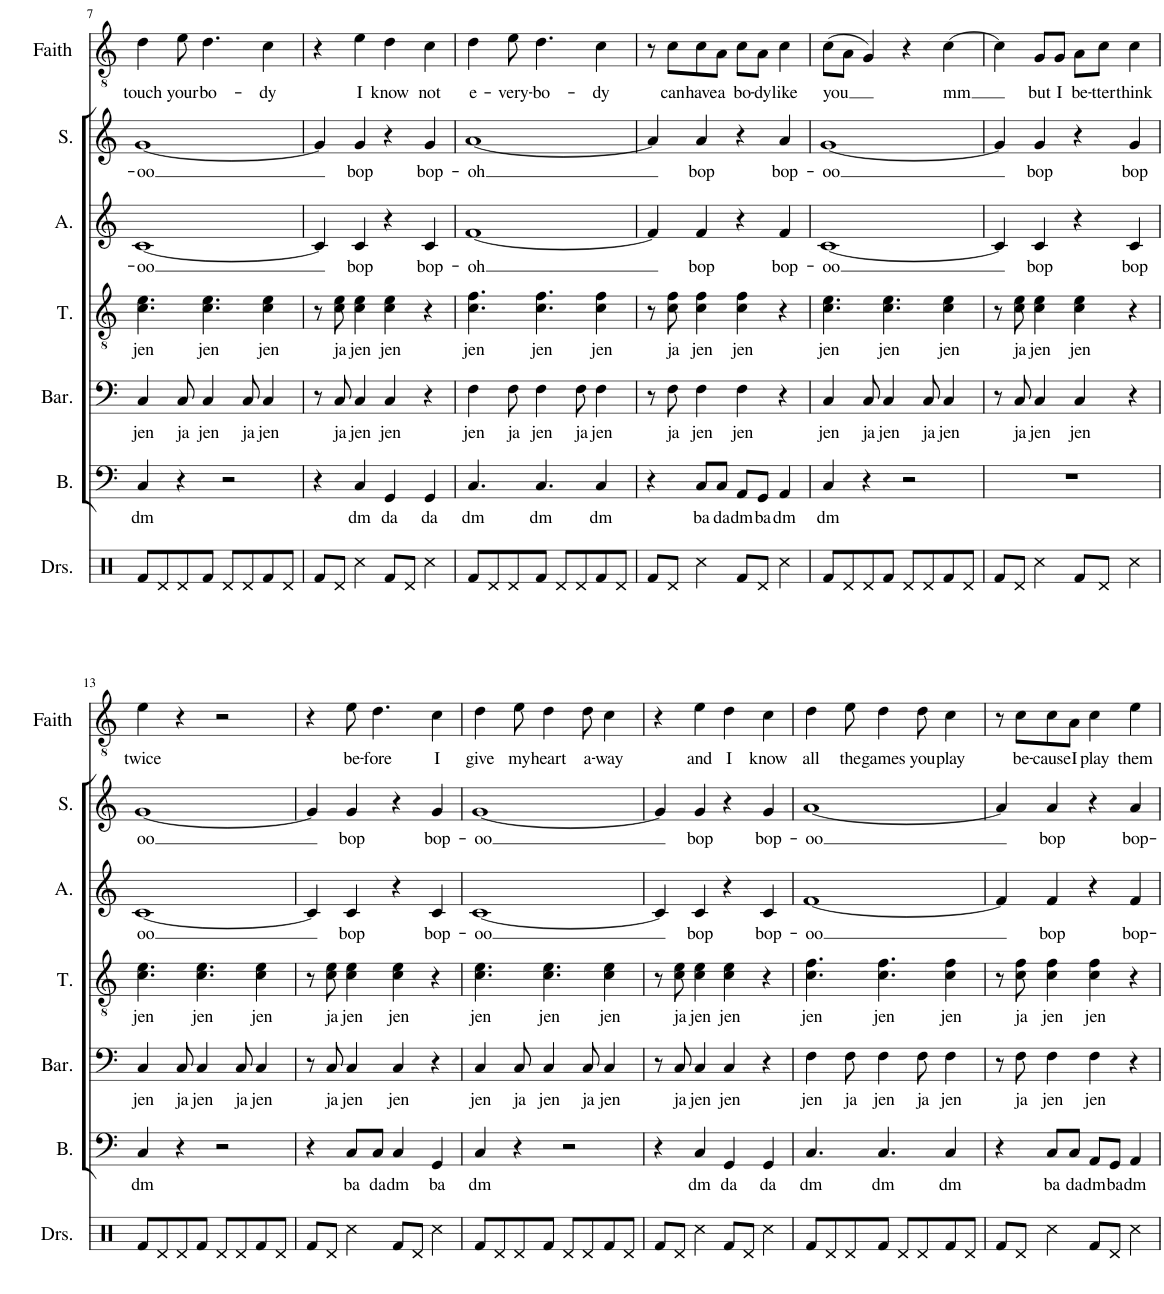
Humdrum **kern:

**kern	**text	**kern	**text	**kern	**text	**kern	**text	**kern	**text	**kern	**text
*part6	*part6	*part5	*part5	*part4	*part4	*part3	*part3	*part2	*part2	*part1	*part1
*staff6	*staff6	*staff5	*staff5	*staff4	*staff4	*staff3	*staff3	*staff2	*staff2	*staff1	*staff1
*I"Bass	*	*I"Baritone	*	*I"Tenor	*	*I"Alto	*	*I"Soprano	*	*I"Faith Solo	*
*I'B.	*	*I'Bar.	*	*I'T.	*	*I'A.	*	*I'S.	*	*I'Faith	*
!!LO:PB:g=z
*clefF4	*	*clefF4	*	*clefGv2	*	*clefG2	*	*clefG2	*	*clefGv2	*
*k[]	*	*k[]	*	*k[]	*	*k[]	*	*k[]	*	*k[]	*
*M2/2	*	*M2/2	*	*M2/2	*	*M2/2	*	*M2/2	*	*M2/2	*
*met(c|)	*	*met(c|)	*	*met(c|)	*	*met(c|)	*	*met(c|)	*	*met(c|)	*
=7	=7	=7	=7	=7	=7	=7	=7	=7	=7	=7	=7
!	!LO:LY:b	!	!LO:LY:b	!	!LO:LY:b	!	!LO:LY:b	!	!LO:LY:b	!	!LO:LY:b
4C/	dm	4C/	jen	4.c\ 4.e\	jen	[1c	-oo	[1g	-oo	4d\	touch
!	!	!	!LO:LY:b	!	!	!	!	!	!	!	!LO:LY:b
4r	.	8C/	ja	.	.	.	.	.	.	8e\	your
!	!	!	!LO:LY:b	!	!LO:LY:b	!	!	!	!	!	!LO:LY:b
.	.	4C/	jen	4.c\ 4.e\	jen	.	.	.	.	4.d\	bo-
2r	.	.	.	.	.	.	.	.	.	.	.
!	!	!	!LO:LY:b	!	!	!	!	!	!	!	!
.	.	8C/	ja	.	.	.	.	.	.	.	.
!	!	!	!LO:LY:b	!	!LO:LY:b	!	!	!	!	!	!LO:LY:b
.	.	4C/	jen	4c\ 4e\	jen	.	.	.	.	4c\	-dy
=8	=8	=8	=8	=8	=8	=8	=8	=8	=8	=8	=8
4r	.	8r	.	8r	.	4c/]	.	4g/]	.	4r	.
!	!	!	!LO:LY:b	!	!LO:LY:b	!	!	!	!	!	!
.	.	8C/	ja	8c\ 8e\	ja	.	.	.	.	.	.
!	!LO:LY:b	!	!LO:LY:b	!	!LO:LY:b	!	!LO:LY:b	!	!LO:LY:b	!	!LO:LY:b
4C/	dm	4C/	jen	4c\ 4e\	jen	4c/	bop	4g/	bop	4e\	I
!	!LO:LY:b	!	!LO:LY:b	!	!LO:LY:b	!	!	!	!	!	!LO:LY:b
4GG/	da	4C/	jen	4c\ 4e\	jen	4r	.	4r	.	4d\	know
!	!LO:LY:b	!	!	!	!	!	!LO:LY:b	!	!LO:LY:b	!	!LO:LY:b
4GG/	da	4r	.	4r	.	4c/	bop-	4g/	bop-	4c\	not
=9	=9	=9	=9	=9	=9	=9	=9	=9	=9	=9	=9
!	!LO:LY:b	!	!LO:LY:b	!	!LO:LY:b	!	!LO:LY:b	!	!LO:LY:b	!	!LO:LY:b
4.C/	dm	4F\	jen	4.c\ 4.f\	jen	[1f	-oh	[1a	-oh	4d\	e-
!	!	!	!LO:LY:b	!	!	!	!	!	!	!	!LO:LY:b
.	.	8F\	ja	.	.	.	.	.	.	8e\	-very-
!	!LO:LY:b	!	!LO:LY:b	!	!LO:LY:b	!	!	!	!	!	!LO:LY:b
4.C/	dm	4F\	jen	4.c\ 4.f\	jen	.	.	.	.	4.d\	-bo-
!	!	!	!LO:LY:b	!	!	!	!	!	!	!	!
.	.	8F\	ja	.	.	.	.	.	.	.	.
!	!LO:LY:b	!	!LO:LY:b	!	!LO:LY:b	!	!	!	!	!	!LO:LY:b
4C/	dm	4F\	jen	4c\ 4f\	jen	.	.	.	.	4c\	-dy
=10	=10	=10	=10	=10	=10	=10	=10	=10	=10	=10	=10
4r	.	8r	.	8r	.	4f/]	.	4a/]	.	8r	.
!	!	!	!LO:LY:b	!	!LO:LY:b	!	!	!	!	!	!LO:LY:b
.	.	8F\	ja	8c\ 8f\	ja	.	.	.	.	8c\L	can
!	!LO:LY:b	!	!LO:LY:b	!	!LO:LY:b	!	!LO:LY:b	!	!LO:LY:b	!	!LO:LY:b
8C/L	ba	4F\	jen	4c\ 4f\	jen	4f/	bop	4a/	bop	8c\	have
!	!LO:LY:b	!	!	!	!	!	!	!	!	!	!LO:LY:b
8C/J	da	.	.	.	.	.	.	.	.	8A\J	a
!	!LO:LY:b	!	!LO:LY:b	!	!LO:LY:b	!	!	!	!	!	!LO:LY:b
8AA/L	dm	4F\	jen	4c\ 4f\	jen	4r	.	4r	.	8c\L	bo-
!	!LO:LY:b	!	!	!	!	!	!	!	!	!	!LO:LY:b
8GG/J	ba	.	.	.	.	.	.	.	.	8A\J	-dy
!	!LO:LY:b	!	!	!	!	!	!LO:LY:b	!	!LO:LY:b	!	!LO:LY:b
4AA/	dm	4r	.	4r	.	4f/	bop-	4a/	bop-	4c\	like
=11	=11	=11	=11	=11	=11	=11	=11	=11	=11	=11	=11
!	!LO:LY:b	!	!LO:LY:b	!	!LO:LY:b	!	!LO:LY:b	!	!LO:LY:b	!	!LO:LY:b
4C/	dm	4C/	jen	4.c\ 4.e\	jen	[1c	-oo	[1g	-oo	(8c\L	you
.	.	.	.	.	.	.	.	.	.	8A\J	.
!	!	!	!LO:LY:b	!	!	!	!	!	!	!	!
4r	.	8C/	ja	.	.	.	.	.	.	4G/)	.
!	!	!	!LO:LY:b	!	!LO:LY:b	!	!	!	!	!	!
.	.	4C/	jen	4.c\ 4.e\	jen	.	.	.	.	.	.
2r	.	.	.	.	.	.	.	.	.	4r	.
!	!	!	!LO:LY:b	!	!	!	!	!	!	!	!
.	.	8C/	ja	.	.	.	.	.	.	.	.
!	!	!	!LO:LY:b	!	!LO:LY:b	!	!	!	!	!	!LO:LY:b
.	.	4C/	jen	4c\ 4e\	jen	.	.	.	.	[4c\	mm
=12	=12	=12	=12	=12	=12	=12	=12	=12	=12	=12	=12
1r	.	8r	.	8r	.	4c/]	.	4g/]	.	4c\]	.
!	!	!	!LO:LY:b	!	!LO:LY:b	!	!	!	!	!	!
.	.	8C/	ja	8c\ 8e\	ja	.	.	.	.	.	.
!	!	!	!LO:LY:b	!	!LO:LY:b	!	!LO:LY:b	!	!LO:LY:b	!	!LO:LY:b
.	.	4C/	jen	4c\ 4e\	jen	4c/	bop	4g/	bop	8G/L	but
!	!	!	!	!	!	!	!	!	!	!	!LO:LY:b
.	.	.	.	.	.	.	.	.	.	8G/J	I
!	!	!	!LO:LY:b	!	!LO:LY:b	!	!	!	!	!	!LO:LY:b
.	.	4C/	jen	4c\ 4e\	jen	4r	.	4r	.	8A\L	be-
!	!	!	!	!	!	!	!	!	!	!	!LO:LY:b
.	.	.	.	.	.	.	.	.	.	8c\J	-tter
!	!	!	!	!	!	!	!LO:LY:b	!	!LO:LY:b	!	!LO:LY:b
.	.	4r	.	4r	.	4c/	bop	4g/	bop	4c\	think
!!LO:LB:g=z
=13	=13	=13	=13	=13	=13	=13	=13	=13	=13	=13	=13
!	!LO:LY:b	!	!LO:LY:b	!	!LO:LY:b	!	!LO:LY:b	!	!LO:LY:b	!	!LO:LY:b
4C/	dm	4C/	jen	4.c\ 4.e\	jen	[1c	oo	[1g	oo	4e\	twice
!	!	!	!LO:LY:b	!	!	!	!	!	!	!	!
4r	.	8C/	ja	.	.	.	.	.	.	4r	.
!	!	!	!LO:LY:b	!	!LO:LY:b	!	!	!	!	!	!
.	.	4C/	jen	4.c\ 4.e\	jen	.	.	.	.	.	.
2r	.	.	.	.	.	.	.	.	.	2r	.
!	!	!	!LO:LY:b	!	!	!	!	!	!	!	!
.	.	8C/	ja	.	.	.	.	.	.	.	.
!	!	!	!LO:LY:b	!	!LO:LY:b	!	!	!	!	!	!
.	.	4C/	jen	4c\ 4e\	jen	.	.	.	.	.	.
=14	=14	=14	=14	=14	=14	=14	=14	=14	=14	=14	=14
4r	.	8r	.	8r	.	4c/]	.	4g/]	.	4r	.
!	!	!	!LO:LY:b	!	!LO:LY:b	!	!	!	!	!	!
.	.	8C/	ja	8c\ 8e\	ja	.	.	.	.	.	.
!	!LO:LY:b	!	!LO:LY:b	!	!LO:LY:b	!	!LO:LY:b	!	!LO:LY:b	!	!LO:LY:b
8C/L	ba	4C/	jen	4c\ 4e\	jen	4c/	bop	4g/	bop	8e\	be-
!	!LO:LY:b	!	!	!	!	!	!	!	!	!	!LO:LY:b
8C/J	da	.	.	.	.	.	.	.	.	4.d\	-fore
!	!LO:LY:b	!	!LO:LY:b	!	!LO:LY:b	!	!	!	!	!	!
4C/	dm	4C/	jen	4c\ 4e\	jen	4r	.	4r	.	.	.
!	!LO:LY:b	!	!	!	!	!	!LO:LY:b	!	!LO:LY:b	!	!LO:LY:b
4GG/	ba	4r	.	4r	.	4c/	bop-	4g/	bop-	4c\	I
=15	=15	=15	=15	=15	=15	=15	=15	=15	=15	=15	=15
!	!LO:LY:b	!	!LO:LY:b	!	!LO:LY:b	!	!LO:LY:b	!	!LO:LY:b	!	!LO:LY:b
4C/	dm	4C/	jen	4.c\ 4.e\	jen	[1c	-oo	[1g	-oo	4d\	give
!	!	!	!LO:LY:b	!	!	!	!	!	!	!	!LO:LY:b
4r	.	8C/	ja	.	.	.	.	.	.	8e\	my
!	!	!	!LO:LY:b	!	!LO:LY:b	!	!	!	!	!	!LO:LY:b
.	.	4C/	jen	4.c\ 4.e\	jen	.	.	.	.	4d\	heart
2r	.	.	.	.	.	.	.	.	.	.	.
!	!	!	!LO:LY:b	!	!	!	!	!	!	!	!LO:LY:b
.	.	8C/	ja	.	.	.	.	.	.	8d\	a-
!	!	!	!LO:LY:b	!	!LO:LY:b	!	!	!	!	!	!LO:LY:b
.	.	4C/	jen	4c\ 4e\	jen	.	.	.	.	4c\	-way
=16	=16	=16	=16	=16	=16	=16	=16	=16	=16	=16	=16
4r	.	8r	.	8r	.	4c/]	.	4g/]	.	4r	.
!	!	!	!LO:LY:b	!	!LO:LY:b	!	!	!	!	!	!
.	.	8C/	ja	8c\ 8e\	ja	.	.	.	.	.	.
!	!LO:LY:b	!	!LO:LY:b	!	!LO:LY:b	!	!LO:LY:b	!	!LO:LY:b	!	!LO:LY:b
4C/	dm	4C/	jen	4c\ 4e\	jen	4c/	bop	4g/	bop	4e\	and
!	!LO:LY:b	!	!LO:LY:b	!	!LO:LY:b	!	!	!	!	!	!LO:LY:b
4GG/	da	4C/	jen	4c\ 4e\	jen	4r	.	4r	.	4d\	I
!	!LO:LY:b	!	!	!	!	!	!LO:LY:b	!	!LO:LY:b	!	!LO:LY:b
4GG/	da	4r	.	4r	.	4c/	bop-	4g/	bop-	4c\	know
=17	=17	=17	=17	=17	=17	=17	=17	=17	=17	=17	=17
!	!LO:LY:b	!	!LO:LY:b	!	!LO:LY:b	!	!LO:LY:b	!	!LO:LY:b	!	!LO:LY:b
4.C/	dm	4F\	jen	4.c\ 4.f\	jen	[1f	-oo	[1a	-oo	4d\	all
!	!	!	!LO:LY:b	!	!	!	!	!	!	!	!LO:LY:b
.	.	8F\	ja	.	.	.	.	.	.	8e\	the
!	!LO:LY:b	!	!LO:LY:b	!	!LO:LY:b	!	!	!	!	!	!LO:LY:b
4.C/	dm	4F\	jen	4.c\ 4.f\	jen	.	.	.	.	4d\	games
!	!	!	!LO:LY:b	!	!	!	!	!	!	!	!LO:LY:b
.	.	8F\	ja	.	.	.	.	.	.	8d\	you
!	!LO:LY:b	!	!LO:LY:b	!	!LO:LY:b	!	!	!	!	!	!LO:LY:b
4C/	dm	4F\	jen	4c\ 4f\	jen	.	.	.	.	4c\	play
=18	=18	=18	=18	=18	=18	=18	=18	=18	=18	=18	=18
4r	.	8r	.	8r	.	4f/]	.	4a/]	.	8r	.
!	!	!	!LO:LY:b	!	!LO:LY:b	!	!	!	!	!	!LO:LY:b
.	.	8F\	ja	8c\ 8f\	ja	.	.	.	.	8c\L	be-
!	!LO:LY:b	!	!LO:LY:b	!	!LO:LY:b	!	!LO:LY:b	!	!LO:LY:b	!	!LO:LY:b
8C/L	ba	4F\	jen	4c\ 4f\	jen	4f/	bop	4a/	bop	8c\	-cause
!	!LO:LY:b	!	!	!	!	!	!	!	!	!	!LO:LY:b
8C/J	da	.	.	.	.	.	.	.	.	8A\J	I
!	!LO:LY:b	!	!LO:LY:b	!	!LO:LY:b	!	!	!	!	!	!LO:LY:b
8AA/L	dm	4F\	jen	4c\ 4f\	jen	4r	.	4r	.	4c\	play
!	!LO:LY:b	!	!	!	!	!	!	!	!	!	!
8GG/J	ba	.	.	.	.	.	.	.	.	.	.
!	!LO:LY:b	!	!	!	!	!	!LO:LY:b	!	!LO:LY:b	!	!LO:LY:b
4AA/	dm	4r	.	4r	.	4f/	bop-	4a/	bop-	4e\	them
=	=	=	=	=	=	=	=	=	=	=	=
*-	*-	*-	*-	*-	*-	*-	*-	*-	*-	*-	*-
